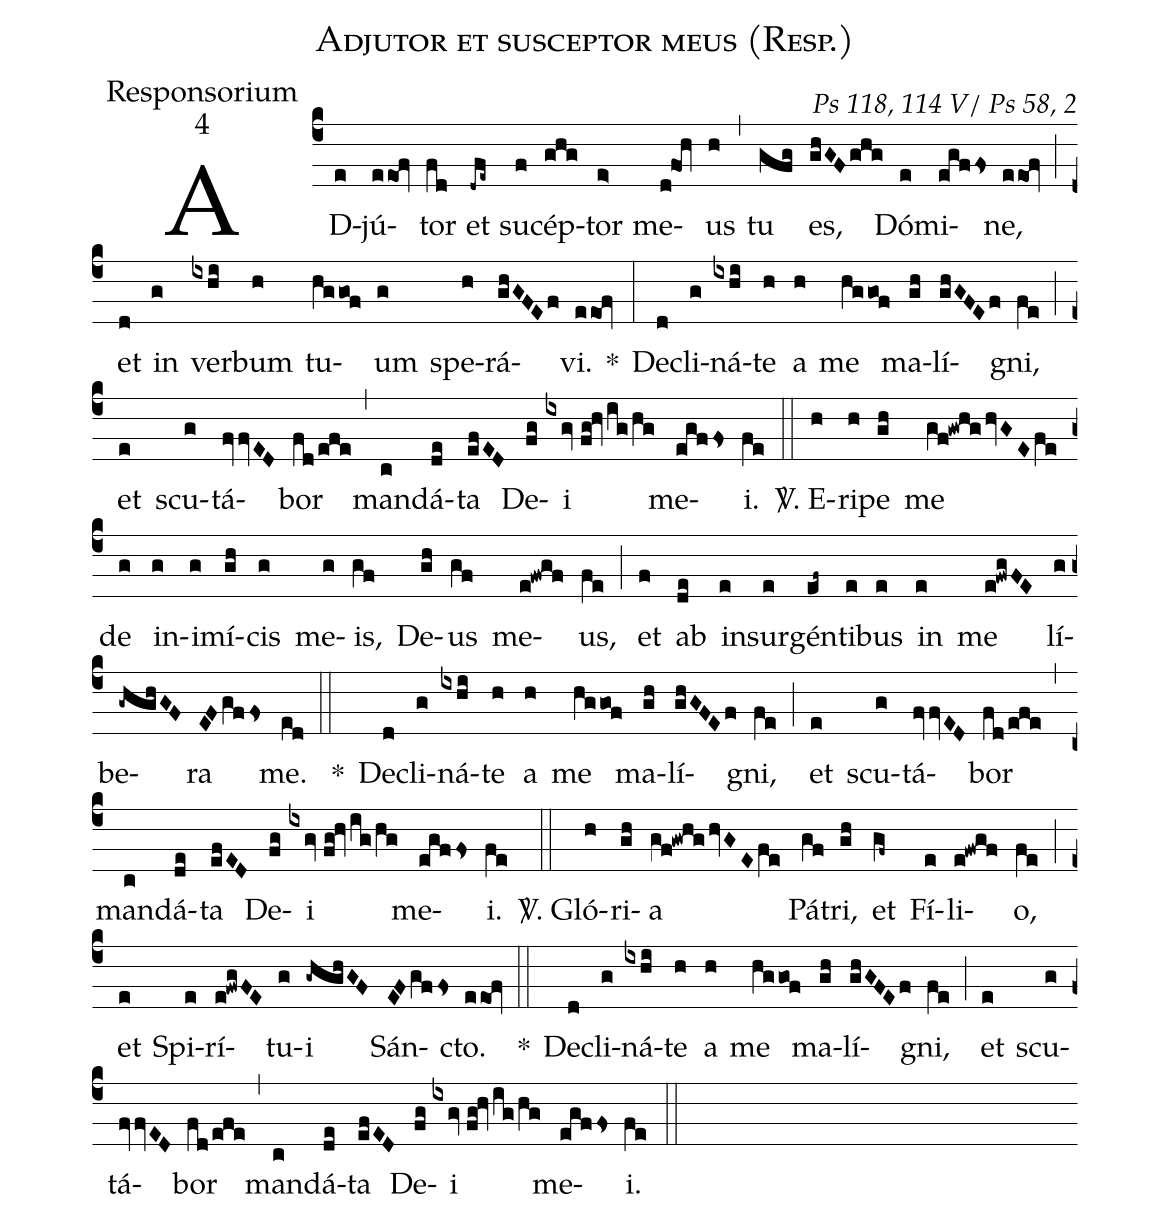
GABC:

name:Adjutor et susceptor meus (Resp.);
office-part:Responsorium;
mode:4;
commentary:Ps 118, 114 V/ Ps 58, 2;
%%
(c4)AD(e)jú(eeof)tor(fd) et(-dfe~) su(f)cép(ghg)tor(e>) me(d!foh)us(h) (,) tu(gfg) es,(ghGFghg) Dó(e)mi(egffs)ne,(eeof) (;) et(d) in(g) ver(ixhi)bum(h) tu(hggof)um(g) spe(h)rá(ghGFEf)vi.(eeof) *(:) De(d)cli(g)ná(ixhi)te(h) a(h) me(hggof) ma(gh)lí(ghGFEf)gni,(fe) (;) et(e) scu(g)tá(fvfvED)bor(fd/efe) (,) man(c)dá(de)ta(efED) De(fg)i(ixgv//fg!hv/ig/hg) me(egffs)i.(fe) (::)

<sp>V/</sp>. E(h)ri(h)pe(gh) me(gf!gwhg/hvGEfe) de(g) in(g)i(g)mí(gh)cis(g) me(g)is,(gf) De(gh)us(gf) me(e!fwgf)us,(fe) (;) et(f) ab(de) in(e)sur(e)gén(ef~)ti(e)bus(e) in(e) me(e!fwgFE) lí(g)be(-ghghGF)ra(EFgffs) me.(ed) (::)
*() De(d)cli(g)ná(ixhi)te(h) a(h) me(hggof) ma(gh)lí(ghGFEf)gni,(fe) (;) et(e) scu(g)tá(fvfvED)bor(fd/efe) (,) man(c)dá(de)ta(efED) De(fg)i(ixgv//fg!hv/ig/hg) me(egffs)i.(fe) (::)

<sp>V/</sp>. Gló(h)ri(gh)a(gf!gwhg/hvGEfe) Pá(gf)tri,(gh) et(gf~) Fí(e)li(e!fwgf)o,(fe) (;)et(e) Spi(e)rí(e!fwgFE)tu(g)i(-ghghGF) Sán(EFgffs)cto.(eeof) (::)
*() De(d)cli(g)ná(ixhi)te(h) a(h) me(hggof) ma(gh)lí(ghGFEf)gni,(fe) (;) et(e) scu(g)tá(fvfvED)bor(fd/efe) (,) man(c)dá(de)ta(efED) De(fg)i(ixgv//fg!hv/ig/hg) me(egffs)i.(fe) (::)
